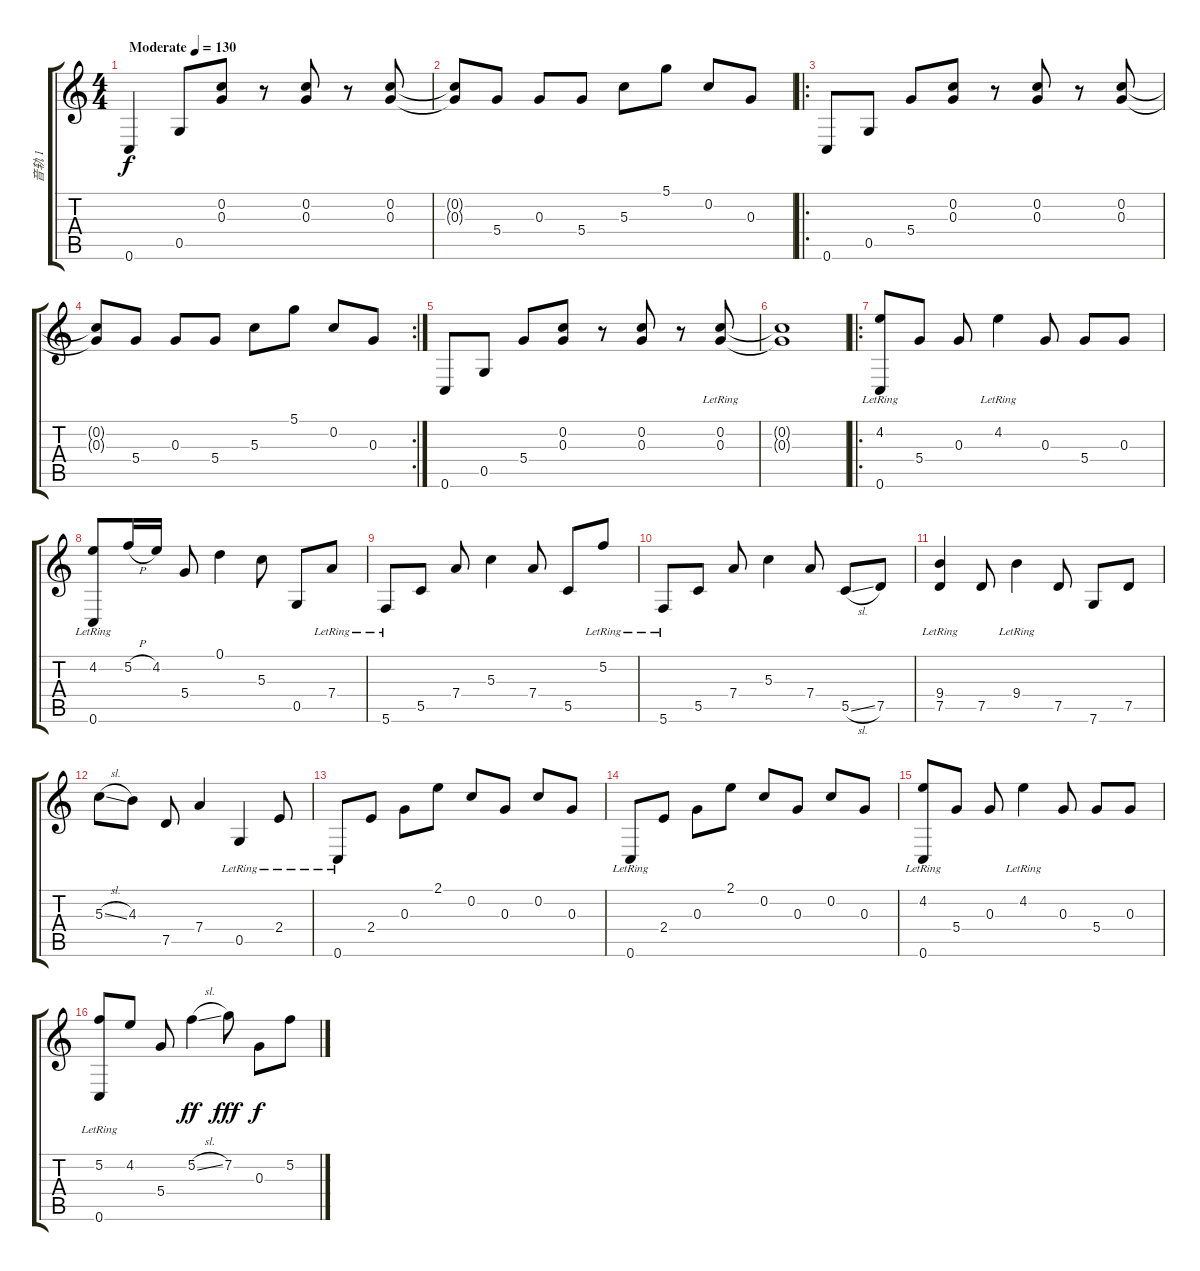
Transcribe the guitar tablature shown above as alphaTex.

\track ("音轨 1" "音轨 1") {instrument acousticguitarsteel}
\staff {score tabs}
\tuning (D4 C4 G3 D3 G2 C2) {hide}
\ts (4 4)
\tempo (130 "Moderate")
\clef g2
\ks c
0.6.4{dy f instrument acousticguitarsteel} 0.5.8 (0.2 0.3).8 r.8 (0.2 0.3).8 r.8 (0.2 0.3).8 |
(0.2{t} 0.3{t}).8 5.4.8 0.3.8 5.4.8 5.3.8 5.1.8 0.2.8 0.3.8 |
\ro
0.6.8 0.5.8 5.4.8 (0.2 0.3).8 r.8 (0.2 0.3).8 r.8 (0.2 0.3).8 |
\rc 2
(0.2{t} 0.3{t}).8 5.4.8 0.3.8 5.4.8 5.3.8 5.1.8 0.2.8 0.3.8 |
0.6.8 0.5.8 5.4.8 (0.2 0.3).8 r.8 (0.2 0.3).8 r.8 (0.2{lr} 0.3{lr}).8 |
(0.2{t} 0.3{t}).1 |
\ro
(4.2 0.6{lr}).8 5.4.8 0.3.8 4.2{lr}.4 0.3.8 5.4.8 0.3.8 |
(4.2 0.6{lr}).8 5.2{h}.16 4.2.16 5.4.8 0.1.4 5.3.8 0.5.8 7.4{lr}.8 |
5.6{lr}.8 5.5.8 7.4.8 5.3.4 7.4.8 5.5.8 5.2{lr}.8 |
5.6{lr}.8 5.5.8 7.4.8 5.3.4 7.4.8 5.5{sl}.8 7.5.8 |
(9.4{lr} 7.5{lr}).4 7.5.8 9.4{lr}.4 7.5.8 7.6.8 7.5.8 |
5.3{sl}.8 4.3.8 7.5.8 7.4.4 0.5{lr}.4 2.4{lr}.8 |
0.6{lr}.8 2.4.8 0.3.8 2.1.8 0.2.8 0.3.8 0.2.8 0.3.8 |
0.6{lr}.8 2.4.8 0.3.8 2.1.8 0.2.8 0.3.8 0.2.8 0.3.8 |
(4.2 0.6{lr}).8 5.4.8 0.3.8 4.2{lr}.4 0.3.8 5.4.8 0.3.8 |
(5.2 0.6{lr}).8 4.2.8 5.4.8 5.2{sl}.4{dy ff} 7.2.8{dy fff} 0.3.8{dy f} 5.2.8
